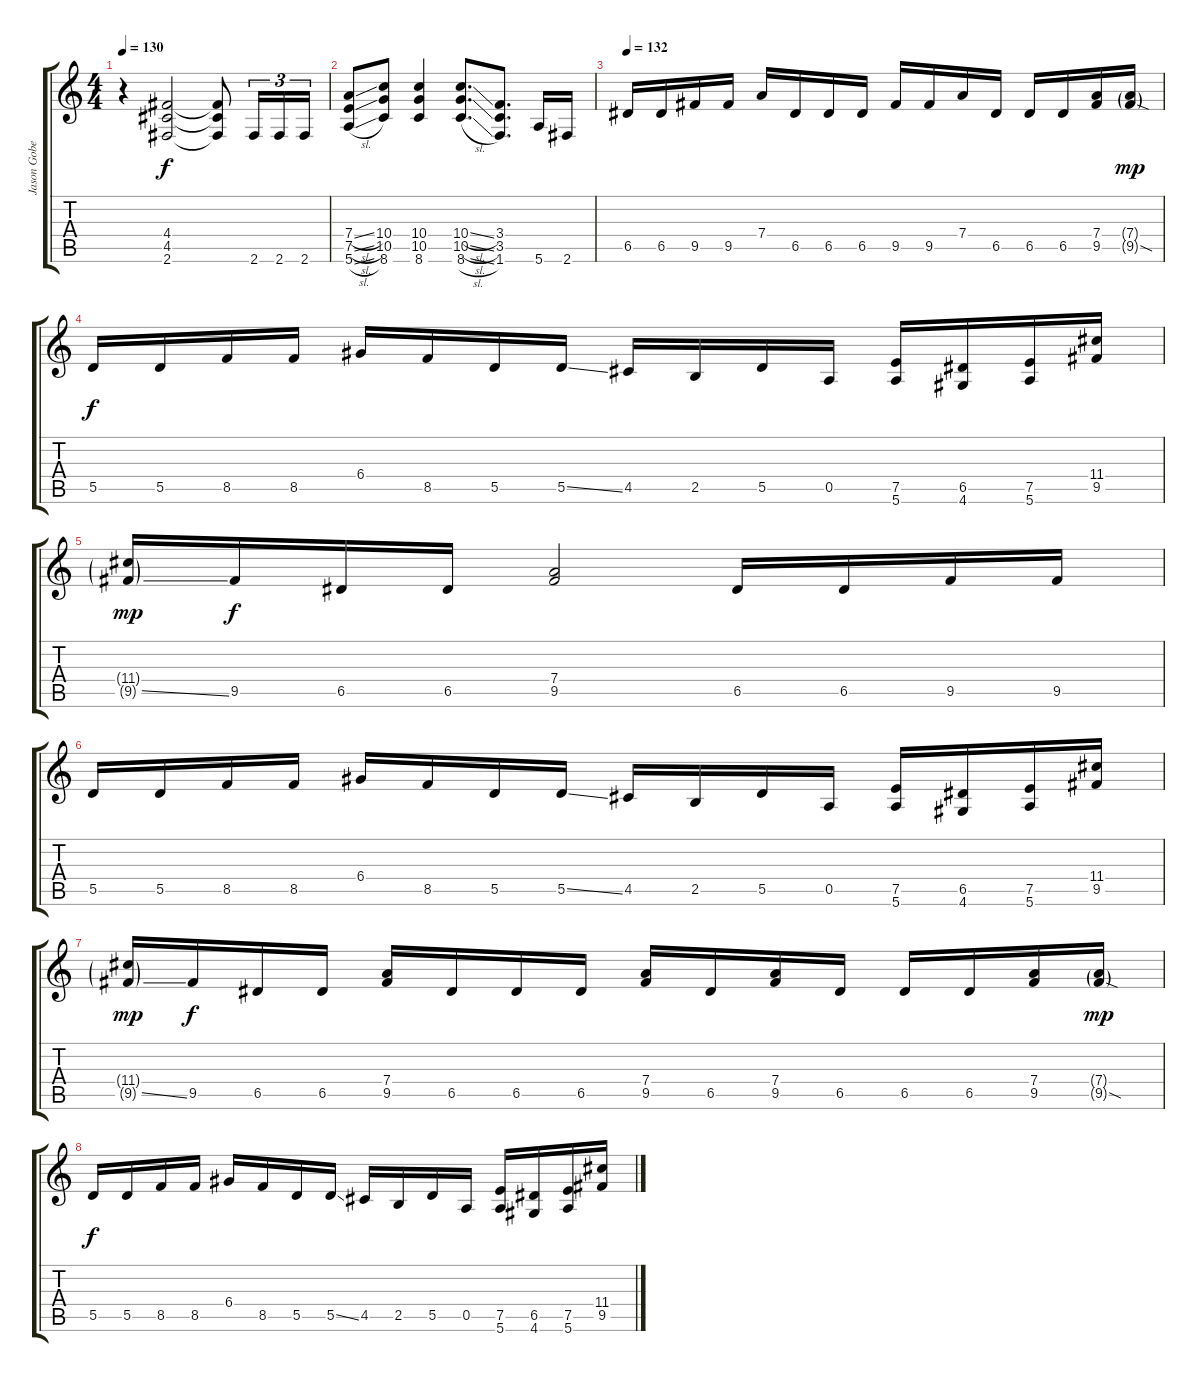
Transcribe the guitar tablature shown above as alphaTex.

\track ("Jason Gobel" "Jason Gobe") {instrument distortionguitar}
\staff {score tabs}
\tuning (E4 B3 G3 D3 A2 E2) {hide}
\ts (4 4)
\tempo 130
\clef g2
\ks c
r.4{dy f} (4.4 4.5 2.6).2 (4.4{t} 4.5{t} 2.6{t}).8 2.6.16{tu (3 2)} 2.6.16{tu (3 2)} 2.6.16{tu (3 2)} |
(7.4{sl} 7.5{sl} 5.6{sl}).8 (10.4 10.5 8.6).8 (10.4 10.5 8.6).4 (10.4{sl} 10.5{sl} 8.6{sl}).8{d} (3.4 3.5 1.6).8{d} 5.6.16 2.6.16 |
\tempo 132
6.5.16 6.5.16 9.5.16 9.5.16 7.4.16 6.5.16 6.5.16 6.5.16 9.5.16 9.5.16 7.4.16 6.5.16 6.5.16 6.5.16 (7.4 9.5).16 (7.4{g} 9.5{sod g}).16{dy mp} |
5.5.16{dy f} 5.5.16 8.5.16 8.5.16 6.4.16 8.5.16 5.5.16 5.5{ss}.16 4.5.16 2.5.16 5.5.16 0.5.16 (7.5 5.6).16 (6.5 4.6).16 (7.5 5.6).16 (11.4 9.5).16 |
(11.4{g} 9.5{ss g}).16{dy mp} 9.5.16{dy f} 6.5.16 6.5.16 (7.4 9.5).2 6.5.16 6.5.16 9.5.16 9.5.16 |
5.5.16 5.5.16 8.5.16 8.5.16 6.4.16 8.5.16 5.5.16 5.5{ss}.16 4.5.16 2.5.16 5.5.16 0.5.16 (7.5 5.6).16 (6.5 4.6).16 (7.5 5.6).16 (11.4 9.5).16 |
(11.4{g} 9.5{ss g}).16{dy mp} 9.5.16{dy f} 6.5.16 6.5.16 (7.4 9.5).16 6.5.16 6.5.16 6.5.16 (7.4 9.5).16 6.5.16 (7.4 9.5).16 6.5.16 6.5.16 6.5.16 (7.4 9.5).16 (7.4{g} 9.5{sod g}).16{dy mp} |
5.5.16{dy f} 5.5.16 8.5.16 8.5.16 6.4.16 8.5.16 5.5.16 5.5{ss}.16 4.5.16 2.5.16 5.5.16 0.5.16 (7.5 5.6).16 (6.5 4.6).16 (7.5 5.6).16 (11.4 9.5).16
